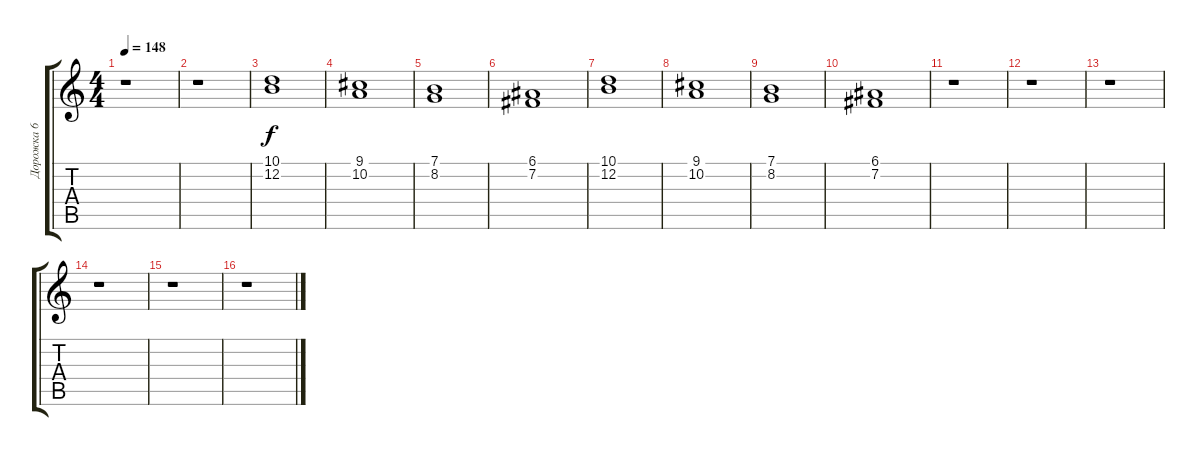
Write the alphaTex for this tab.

\track ("Дорожка 6" "Дорожка 6") {instrument stringensemble2}
\staff {score tabs}
\tuning (E4 B3 G3 D3 A2 E2) {hide}
\ts (4 4)
\tempo 148
\clef g2
\ks c
r.1{dy f} |
r.1 |
(10.1 12.2).1 |
(9.1 10.2).1 |
(7.1 8.2).1 |
(6.1 7.2).1 |
(10.1 12.2).1 |
(9.1 10.2).1 |
(7.1 8.2).1 |
(6.1 7.2).1 |
r.1 |
r.1 |
r.1 |
r.1 |
r.1 |
r.1
